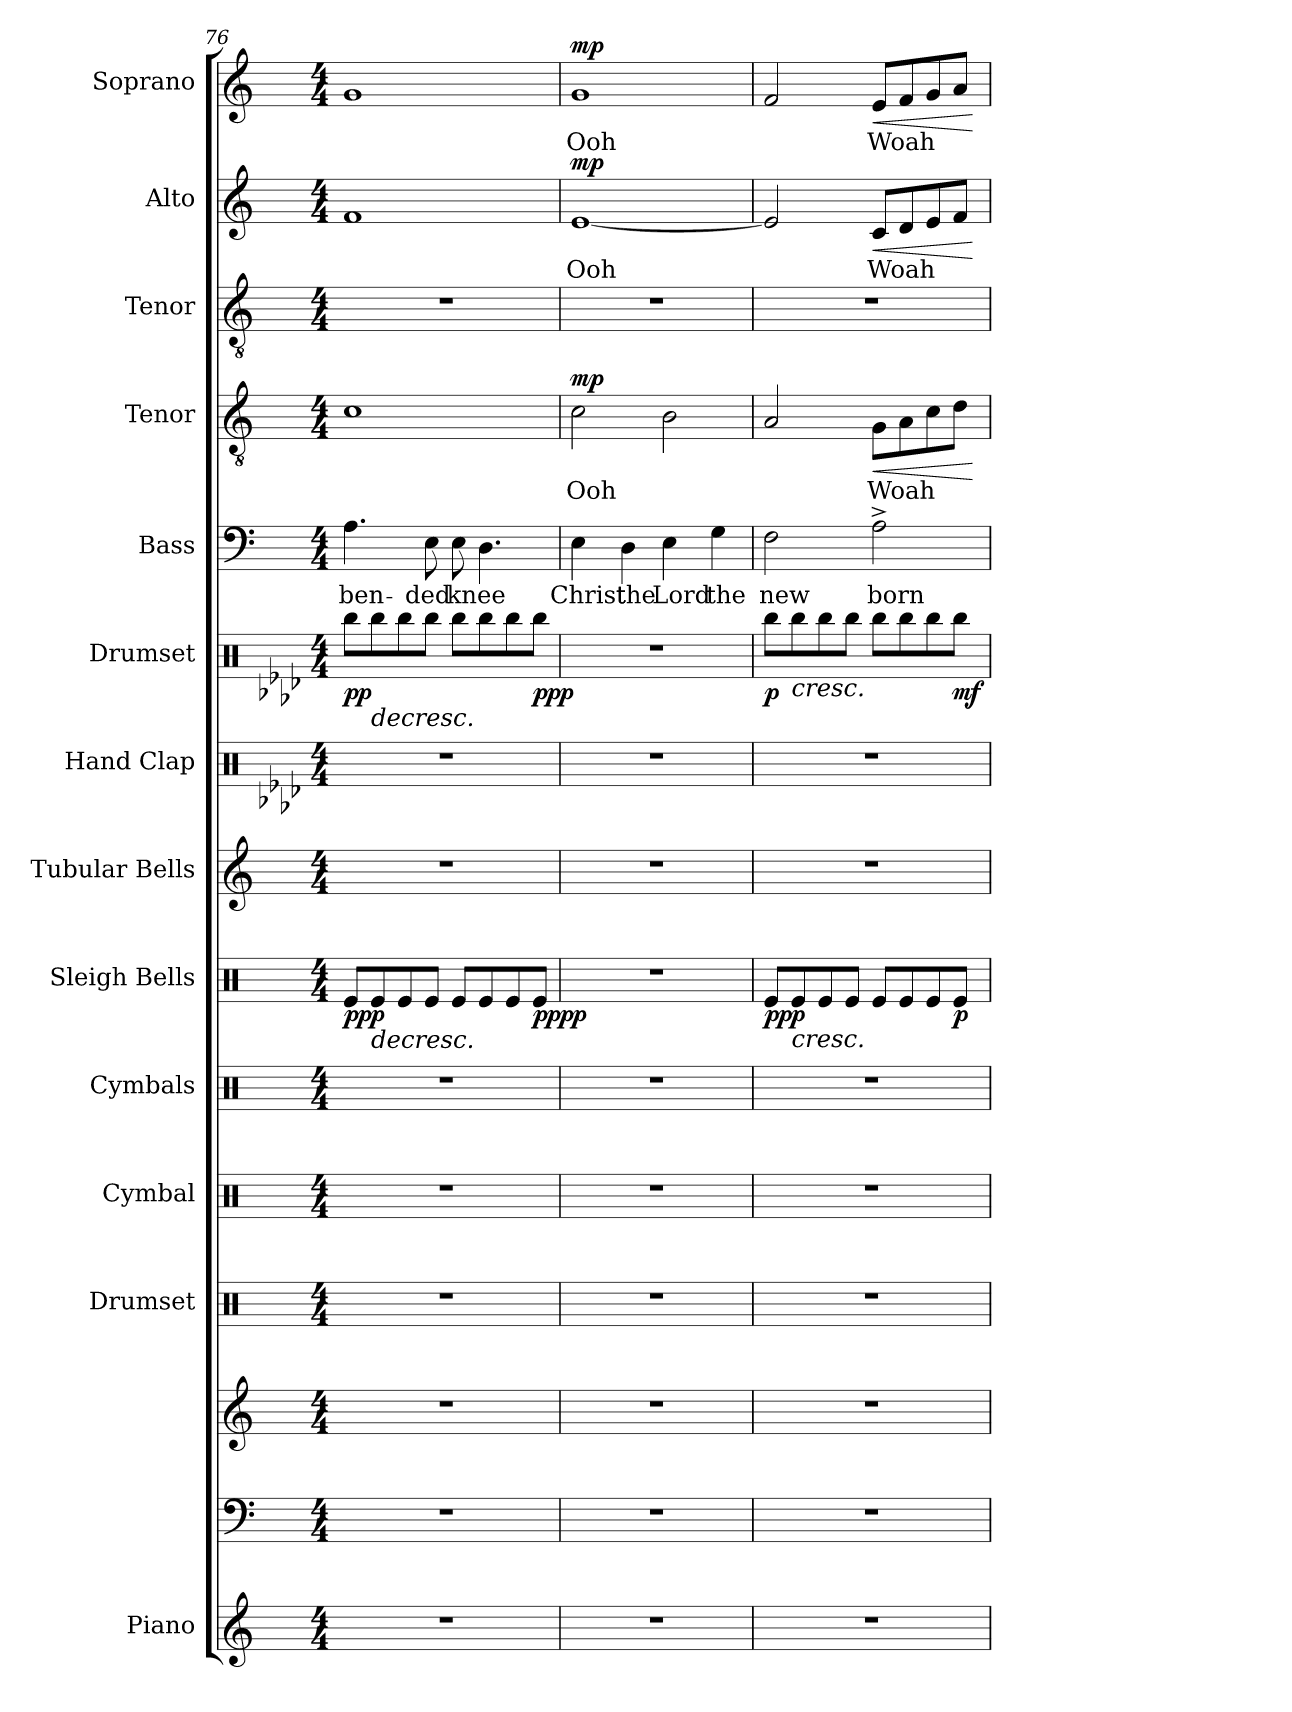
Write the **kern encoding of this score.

**kern	**kern	**kern	**kern	**kern	**kern	**kern	**dynam	**kern	**kern	**kern	**dynam	**kern	**text	**kern	**text	**dynam	**kern	**kern	**text	**dynam	**kern	**text	**dynam
*part13	*part13	*part13	*part12	*part11	*part10	*part9	*part9	*part8	*part7	*part6	*part6	*part5	*part5	*part4	*part4	*part4	*part3	*part2	*part2	*part2	*part1	*part1	*part1
*staff15	*staff14	*staff13	*staff12	*staff11	*staff10	*staff9	*staff9	*staff8	*staff7	*staff6	*staff6	*staff5	*staff5	*staff4	*staff4	*staff4	*staff3	*staff2	*staff2	*staff2	*staff1	*staff1	*staff1
*I"Piano	*	*	*I"Drumset	*I"Cymbal	*I"Cymbals	*I"Sleigh Bells	*	*I"Tubular Bells	*I"Hand Clap	*I"Drumset	*	*I"Bass	*	*I"Tenor	*	*	*I"Tenor	*I"Alto	*	*	*I"Soprano	*	*
*I'Pno.	*	*	*I'Drs.	*I'Cym.	*I'Cym.	*I'Sle. Be.	*	*I'Tu. Be.	*I'Clp.	*I'Drs.	*	*I'B.	*	*I'T.	*	*	*I'T.	*I'A.	*	*	*I'S.	*	*
*clefG2	*clefF4	*clefG2	*clefX	*clefX	*clefX	*clefX	*	*clefG2	*clefX	*clefX	*	*clefF4	*	*clefGv2	*	*	*clefGv2	*clefG2	*	*	*clefG2	*	*
*	*	*k[]	*k[]	*k[]	*k[]	*k[]	*	*k[]	*k[b-e-a-d-]	*k[b-e-a-d-]	*	*k[]	*	*k[]	*	*	*k[]	*k[]	*	*	*k[]	*	*
*M4/4	*M4/4	*M4/4	*M4/4	*M4/4	*M4/4	*M4/4	*	*M4/4	*M4/4	*M4/4	*	*M4/4	*	*M4/4	*	*	*M4/4	*M4/4	*	*	*M4/4	*	*
=76	=76	=76	=76	=76	=76	=76	=76	=76	=76	=76	=76	=76	=76	=76	=76	=76	=76	=76	=76	=76	=76	=76	=76
!	!	!	!	!	!	!	!LO:DY:b	!	!	!	!LO:DY:b	!	!	!	!	!	!	!	!	!	!	!	!
1r	1r	1r	1r	1r	1r	8Re/L	ppp	1r	1r	8Rbb\L	pp	4.A\	ben-	1c	.	.	1r	1f	.	.	1g	.	.
!	!	!	!	!	!	!	!LO:HP:b	!	!	!	!LO:HP:b	!	!	!	!	!	!	!	!	!	!	!	!
.	.	.	.	.	.	8Re/	>	.	.	8Rbb\	>	.	.	.	.	.	.	.	.	.	.	.	.
.	.	.	.	.	.	8Re/	.	.	.	8Rbb\	.	.	.	.	.	.	.	.	.	.	.	.	.
.	.	.	.	.	.	8Re/J	.	.	.	8Rbb\J	.	8E\	-ded	.	.	.	.	.	.	.	.	.	.
.	.	.	.	.	.	8Re/L	.	.	.	8Rbb\L	.	8E\	knee	.	.	.	.	.	.	.	.	.	.
.	.	.	.	.	.	8Re/	.	.	.	8Rbb\	.	4.D\	.	.	.	.	.	.	.	.	.	.	.
.	.	.	.	.	.	8Re/	.	.	.	8Rbb\	.	.	.	.	.	.	.	.	.	.	.	.	.
!	!	!	!	!	!	!	!LO:DY:b	!	!	!	!LO:DY:b	!	!	!	!	!	!	!	!	!	!	!	!
.	.	.	.	.	.	8Re/J	pppp	.	.	8Rbb\J	ppp	.	.	.	.	.	.	.	.	.	.	.	.
.	.	.	.	.	.	.	]	.	.	.	]	.	.	.	.	.	.	.	.	.	.	.	.
!!LO:PB:g=z
=77	=77	=77	=77	=77	=77	=77	=77	=77	=77	=77	=77	=77	=77	=77	=77	=77	=77	=77	=77	=77	=77	=77	=77
!	!	!	!	!	!	!	!	!	!	!	!	!	!	!	!	!LO:DY:a	!	!	!	!LO:DY:a	!	!	!LO:DY:a
1r	1r	1r	1r	1r	1r	1r	.	1r	1r	1r	.	4E\	Christ	2c\	Ooh	mp	1r	[1e	Ooh	mp	1g	Ooh	mp
.	.	.	.	.	.	.	.	.	.	.	.	4D\	the	.	.	.	.	.	.	.	.	.	.
.	.	.	.	.	.	.	.	.	.	.	.	4E\	Lord	2B\	.	.	.	.	.	.	.	.	.
.	.	.	.	.	.	.	.	.	.	.	.	4G\	the	.	.	.	.	.	.	.	.	.	.
=78	=78	=78	=78	=78	=78	=78	=78	=78	=78	=78	=78	=78	=78	=78	=78	=78	=78	=78	=78	=78	=78	=78	=78
!	!	!	!	!	!	!	!LO:DY:b	!	!	!	!LO:DY:b	!	!	!	!	!	!	!	!	!	!	!	!
1r	1r	1r	1r	1r	1r	8Re/L	ppp	1r	1r	8Rbb\L	p	2F\	new	2A/	.	.	1r	2e/]	.	.	2f/	.	.
!	!	!	!	!	!	!	!LO:HP:b	!	!	!	!LO:HP:b	!	!	!	!	!	!	!	!	!	!	!	!
.	.	.	.	.	.	8Re/	<	.	.	8Rbb\	<	.	.	.	.	.	.	.	.	.	.	.	.
.	.	.	.	.	.	8Re/	.	.	.	8Rbb\	.	.	.	.	.	.	.	.	.	.	.	.	.
.	.	.	.	.	.	8Re/J	.	.	.	8Rbb\J	.	.	.	.	.	.	.	.	.	.	.	.	.
!	!	!	!	!	!	!	!	!	!	!	!	!	!	!	!	!LO:HP:b	!	!	!	!LO:HP:b	!	!	!LO:HP:b
.	.	.	.	.	.	8Re/L	.	.	.	8Rbb\L	.	2A^\	born	8G\L	Woah	<	.	8c/L	Woah	<	8e/L	Woah	<
.	.	.	.	.	.	8Re/	.	.	.	8Rbb\	.	.	.	8A\	.	.	.	8d/	.	.	8f/	.	.
.	.	.	.	.	.	8Re/	.	.	.	8Rbb\	.	.	.	8c\	.	.	.	8e/	.	.	8g/	.	.
!	!	!	!	!	!	!	!LO:DY:b	!	!	!	!LO:DY:b	!	!	!	!	!	!	!	!	!	!	!	!
.	.	.	.	.	.	8Re/J	p	.	.	8Rbb\J	mf	.	.	8d\J	.	.	.	8f/J	.	.	8a/J	.	.
.	.	.	.	.	.	.	[	.	.	.	[	.	.	.	.	[	.	.	.	[	.	.	[
=	=	=	=	=	=	=	=	=	=	=	=	=	=	=	=	=	=	=	=	=	=	=	=
*-	*-	*-	*-	*-	*-	*-	*-	*-	*-	*-	*-	*-	*-	*-	*-	*-	*-	*-	*-	*-	*-	*-	*-
